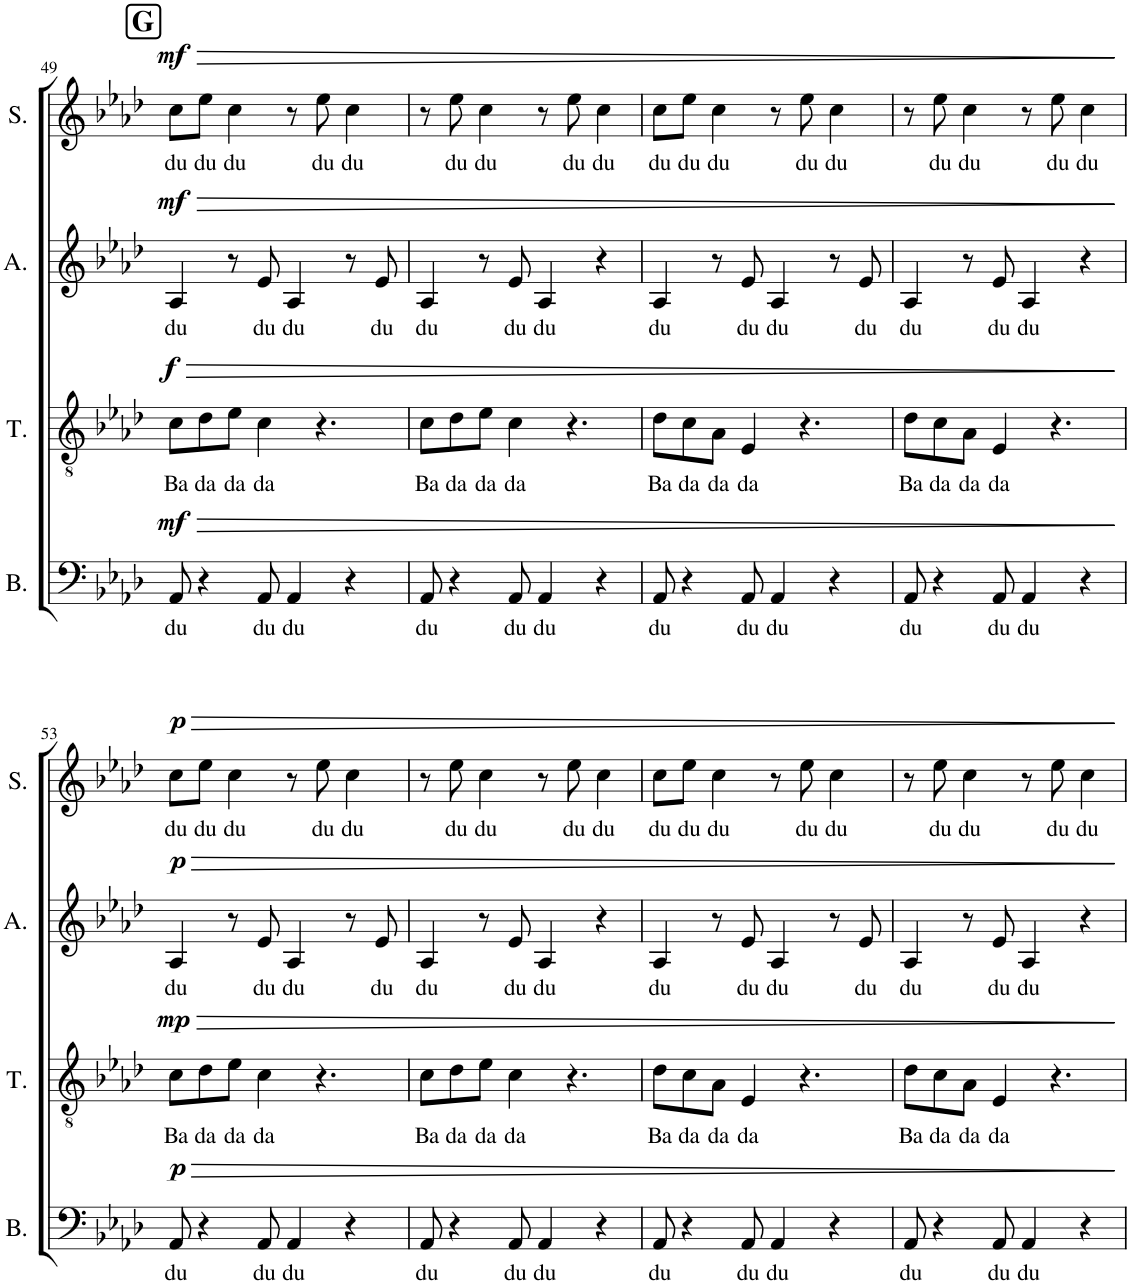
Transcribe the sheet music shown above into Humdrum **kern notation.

**kern	**text	**dynam	**kern	**text	**dynam	**kern	**text	**dynam	**kern	**text	**dynam
*part4	*part4	*part4	*part3	*part3	*part3	*part2	*part2	*part2	*part1	*part1	*part1
*staff4	*staff4	*staff4	*staff3	*staff3	*staff3	*staff2	*staff2	*staff2	*staff1	*staff1	*staff1
*I"Bass	*	*	*I"Tenor	*	*	*I"Alto	*	*	*I"Soprano	*	*
*I'B.	*	*	*I'T.	*	*	*I'A.	*	*	*I'S.	*	*
!!LO:PB:g=z
*clefF4	*	*	*clefGv2	*	*	*clefG2	*	*	*clefG2	*	*
*k[b-e-a-d-]	*	*	*k[b-e-a-d-]	*	*	*k[b-e-a-d-]	*	*	*k[b-e-a-d-]	*	*
*M4/4	*	*	*M4/4	*	*	*M4/4	*	*	*M4/4	*	*
!!LO:REH:place=s1:a:B:cj:fs=14:t=G
=49	=49	=49	=49	=49	=49	=49	=49	=49	=49	=49	=49
!	!LO:LY:b	!LO:HP:b	!	!LO:LY:b	!LO:HP:b	!	!LO:LY:b	!LO:HP:b	!	!LO:LY:b	!LO:HP:b
!	!	!LO:DY:n=1:a	!	!	!LO:DY:n=1:a	!	!	!LO:DY:n=1:a	!	!	!LO:DY:n=1:a
8AA-/	du	> mf	8c\L	Ba	> f	4A-/	du	> mf	8cc\L	du	> mf
!	!	!	!	!LO:LY:b	!	!	!	!	!	!LO:LY:b	!
4r	.	.	8d-\	da	.	.	.	.	8ee-\J	du	.
!	!	!	!	!LO:LY:b	!	!	!	!	!	!LO:LY:b	!
.	.	.	8e-\J	da	.	8r	.	.	4cc\	du	.
!	!LO:LY:b	!	!	!LO:LY:b	!	!	!LO:LY:b	!	!	!	!
8AA-/	du	.	4c\	da	.	8e-/	du	.	.	.	.
!	!LO:LY:b	!	!	!	!	!	!LO:LY:b	!	!	!	!
4AA-/	du	.	.	.	.	4A-/	du	.	8r	.	.
!	!	!	!	!	!	!	!	!	!	!LO:LY:b	!
.	.	.	4.r	.	.	.	.	.	8ee-\	du	.
!	!	!	!	!	!	!	!	!	!	!LO:LY:b	!
4r	.	.	.	.	.	8r	.	.	4cc\	du	.
!	!	!	!	!	!	!	!LO:LY:b	!	!	!	!
.	.	.	.	.	.	8e-/	du	.	.	.	.
=50	=50	=50	=50	=50	=50	=50	=50	=50	=50	=50	=50
!	!LO:LY:b	!	!	!LO:LY:b	!	!	!LO:LY:b	!	!	!	!
8AA-/	du	.	8c\L	Ba	.	4A-/	du	.	8r	.	.
!	!	!	!	!LO:LY:b	!	!	!	!	!	!LO:LY:b	!
4r	.	.	8d-\	da	.	.	.	.	8ee-\	du	.
!	!	!	!	!LO:LY:b	!	!	!	!	!	!LO:LY:b	!
.	.	.	8e-\J	da	.	8r	.	.	4cc\	du	.
!	!LO:LY:b	!	!	!LO:LY:b	!	!	!LO:LY:b	!	!	!	!
8AA-/	du	.	4c\	da	.	8e-/	du	.	.	.	.
!	!LO:LY:b	!	!	!	!	!	!LO:LY:b	!	!	!	!
4AA-/	du	.	.	.	.	4A-/	du	.	8r	.	.
!	!	!	!	!	!	!	!	!	!	!LO:LY:b	!
.	.	.	4.r	.	.	.	.	.	8ee-\	du	.
!	!	!	!	!	!	!	!	!	!	!LO:LY:b	!
4r	.	.	.	.	.	4r	.	.	4cc\	du	.
=51	=51	=51	=51	=51	=51	=51	=51	=51	=51	=51	=51
!	!LO:LY:b	!	!	!LO:LY:b	!	!	!LO:LY:b	!	!	!LO:LY:b	!
8AA-/	du	.	8d-\L	Ba	.	4A-/	du	.	8cc\L	du	.
!	!	!	!	!LO:LY:b	!	!	!	!	!	!LO:LY:b	!
4r	.	.	8c\	da	.	.	.	.	8ee-\J	du	.
!	!	!	!	!LO:LY:b	!	!	!	!	!	!LO:LY:b	!
.	.	.	8A-\J	da	.	8r	.	.	4cc\	du	.
!	!LO:LY:b	!	!	!LO:LY:b	!	!	!LO:LY:b	!	!	!	!
8AA-/	du	.	4E-/	da	.	8e-/	du	.	.	.	.
!	!LO:LY:b	!	!	!	!	!	!LO:LY:b	!	!	!	!
4AA-/	du	.	.	.	.	4A-/	du	.	8r	.	.
!	!	!	!	!	!	!	!	!	!	!LO:LY:b	!
.	.	.	4.r	.	.	.	.	.	8ee-\	du	.
!	!	!	!	!	!	!	!	!	!	!LO:LY:b	!
4r	.	.	.	.	.	8r	.	.	4cc\	du	.
!	!	!	!	!	!	!	!LO:LY:b	!	!	!	!
.	.	.	.	.	.	8e-/	du	.	.	.	.
=52	=52	=52	=52	=52	=52	=52	=52	=52	=52	=52	=52
!	!LO:LY:b	!	!	!LO:LY:b	!	!	!LO:LY:b	!	!	!	!
8AA-/	du	.	8d-\L	Ba	.	4A-/	du	.	8r	.	.
!	!	!	!	!LO:LY:b	!	!	!	!	!	!LO:LY:b	!
4r	.	.	8c\	da	.	.	.	.	8ee-\	du	.
!	!	!	!	!LO:LY:b	!	!	!	!	!	!LO:LY:b	!
.	.	.	8A-\J	da	.	8r	.	.	4cc\	du	.
!	!LO:LY:b	!	!	!LO:LY:b	!	!	!LO:LY:b	!	!	!	!
8AA-/	du	.	4E-/	da	.	8e-/	du	.	.	.	.
!	!LO:LY:b	!	!	!	!	!	!LO:LY:b	!	!	!	!
4AA-/	du	.	.	.	.	4A-/	du	.	8r	.	.
!	!	!	!	!	!	!	!	!	!	!LO:LY:b	!
.	.	.	4.r	.	.	.	.	.	8ee-\	du	.
!	!	!	!	!	!	!	!	!	!	!LO:LY:b	!
4r	.	.	.	.	.	4r	.	.	4cc\	du	.
.	.	]	.	.	]	.	.	]	.	.	]
!!LO:LB:g=z
=53	=53	=53	=53	=53	=53	=53	=53	=53	=53	=53	=53
!	!LO:LY:b	!LO:HP:b	!	!LO:LY:b	!LO:HP:b	!	!LO:LY:b	!LO:HP:b	!	!LO:LY:b	!LO:HP:b
!	!	!LO:DY:n=1:a	!	!	!LO:DY:n=1:a	!	!	!LO:DY:n=1:a	!	!	!LO:DY:n=1:a
8AA-/	du	> p	8c\L	Ba	> mp	4A-/	du	> p	8cc\L	du	> p
!	!	!	!	!LO:LY:b	!	!	!	!	!	!LO:LY:b	!
4r	.	.	8d-\	da	.	.	.	.	8ee-\J	du	.
!	!	!	!	!LO:LY:b	!	!	!	!	!	!LO:LY:b	!
.	.	.	8e-\J	da	.	8r	.	.	4cc\	du	.
!	!LO:LY:b	!	!	!LO:LY:b	!	!	!LO:LY:b	!	!	!	!
8AA-/	du	.	4c\	da	.	8e-/	du	.	.	.	.
!	!LO:LY:b	!	!	!	!	!	!LO:LY:b	!	!	!	!
4AA-/	du	.	.	.	.	4A-/	du	.	8r	.	.
!	!	!	!	!	!	!	!	!	!	!LO:LY:b	!
.	.	.	4.r	.	.	.	.	.	8ee-\	du	.
!	!	!	!	!	!	!	!	!	!	!LO:LY:b	!
4r	.	.	.	.	.	8r	.	.	4cc\	du	.
!	!	!	!	!	!	!	!LO:LY:b	!	!	!	!
.	.	.	.	.	.	8e-/	du	.	.	.	.
=54	=54	=54	=54	=54	=54	=54	=54	=54	=54	=54	=54
!	!LO:LY:b	!	!	!LO:LY:b	!	!	!LO:LY:b	!	!	!	!
8AA-/	du	.	8c\L	Ba	.	4A-/	du	.	8r	.	.
!	!	!	!	!LO:LY:b	!	!	!	!	!	!LO:LY:b	!
4r	.	.	8d-\	da	.	.	.	.	8ee-\	du	.
!	!	!	!	!LO:LY:b	!	!	!	!	!	!LO:LY:b	!
.	.	.	8e-\J	da	.	8r	.	.	4cc\	du	.
!	!LO:LY:b	!	!	!LO:LY:b	!	!	!LO:LY:b	!	!	!	!
8AA-/	du	.	4c\	da	.	8e-/	du	.	.	.	.
!	!LO:LY:b	!	!	!	!	!	!LO:LY:b	!	!	!	!
4AA-/	du	.	.	.	.	4A-/	du	.	8r	.	.
!	!	!	!	!	!	!	!	!	!	!LO:LY:b	!
.	.	.	4.r	.	.	.	.	.	8ee-\	du	.
!	!	!	!	!	!	!	!	!	!	!LO:LY:b	!
4r	.	.	.	.	.	4r	.	.	4cc\	du	.
=55	=55	=55	=55	=55	=55	=55	=55	=55	=55	=55	=55
!	!LO:LY:b	!	!	!LO:LY:b	!	!	!LO:LY:b	!	!	!LO:LY:b	!
8AA-/	du	.	8d-\L	Ba	.	4A-/	du	.	8cc\L	du	.
!	!	!	!	!LO:LY:b	!	!	!	!	!	!LO:LY:b	!
4r	.	.	8c\	da	.	.	.	.	8ee-\J	du	.
!	!	!	!	!LO:LY:b	!	!	!	!	!	!LO:LY:b	!
.	.	.	8A-\J	da	.	8r	.	.	4cc\	du	.
!	!LO:LY:b	!	!	!LO:LY:b	!	!	!LO:LY:b	!	!	!	!
8AA-/	du	.	4E-/	da	.	8e-/	du	.	.	.	.
!	!LO:LY:b	!	!	!	!	!	!LO:LY:b	!	!	!	!
4AA-/	du	.	.	.	.	4A-/	du	.	8r	.	.
!	!	!	!	!	!	!	!	!	!	!LO:LY:b	!
.	.	.	4.r	.	.	.	.	.	8ee-\	du	.
!	!	!	!	!	!	!	!	!	!	!LO:LY:b	!
4r	.	.	.	.	.	8r	.	.	4cc\	du	.
!	!	!	!	!	!	!	!LO:LY:b	!	!	!	!
.	.	.	.	.	.	8e-/	du	.	.	.	.
=56	=56	=56	=56	=56	=56	=56	=56	=56	=56	=56	=56
!	!LO:LY:b	!	!	!LO:LY:b	!	!	!LO:LY:b	!	!	!	!
8AA-/	du	.	8d-\L	Ba	.	4A-/	du	.	8r	.	.
!	!	!	!	!LO:LY:b	!	!	!	!	!	!LO:LY:b	!
4r	.	.	8c\	da	.	.	.	.	8ee-\	du	.
!	!	!	!	!LO:LY:b	!	!	!	!	!	!LO:LY:b	!
.	.	.	8A-\J	da	.	8r	.	.	4cc\	du	.
!	!LO:LY:b	!	!	!LO:LY:b	!	!	!LO:LY:b	!	!	!	!
8AA-/	du	.	4E-/	da	.	8e-/	du	.	.	.	.
!	!LO:LY:b	!	!	!	!	!	!LO:LY:b	!	!	!	!
4AA-/	du	.	.	.	.	4A-/	du	.	8r	.	.
!	!	!	!	!	!	!	!	!	!	!LO:LY:b	!
.	.	.	4.r	.	.	.	.	.	8ee-\	du	.
!	!	!	!	!	!	!	!	!	!	!LO:LY:b	!
4r	.	.	.	.	.	4r	.	.	4cc\	du	.
.	.	]	.	.	]	.	.	]	.	.	]
=	=	=	=	=	=	=	=	=	=	=	=
*-	*-	*-	*-	*-	*-	*-	*-	*-	*-	*-	*-
